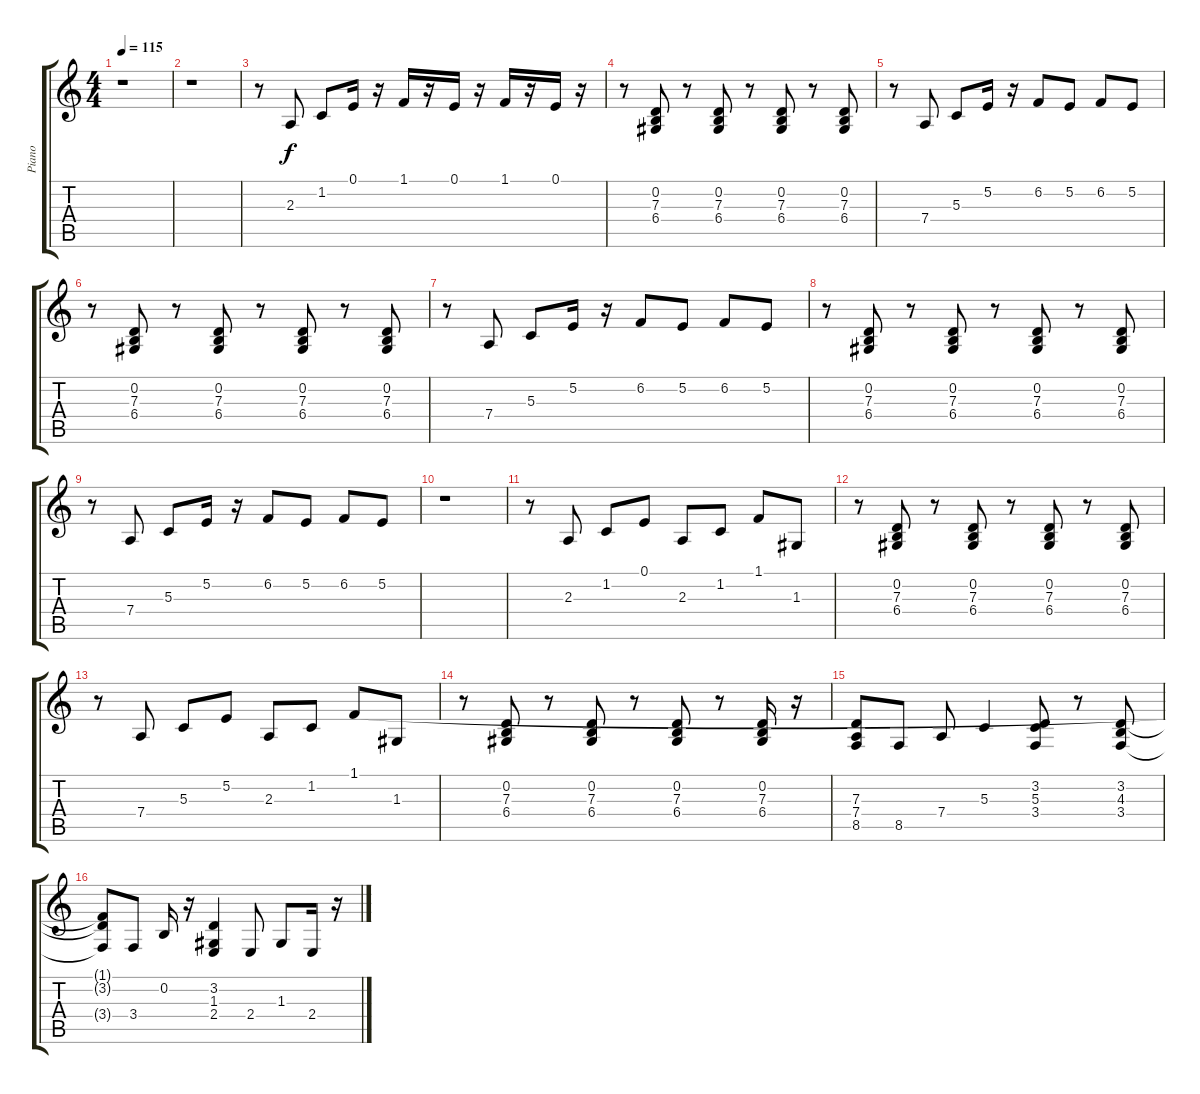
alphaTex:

\track ("Piano" "Piano") {instrument brightacousticpiano}
\staff {score tabs}
\tuning (E4 B3 G3 D3 A2 E2) {hide}
\ts (4 4)
\tempo 115
\clef g2
\ks c
r.1{dy f instrument brightacousticpiano} |
r.1 |
r.8 2.3.8 1.2.8 0.1.16 r.16 1.1.16 r.16 0.1.16 r.16 1.1.16 r.16 0.1.16 r.16 |
r.8 (0.2 7.3 6.4).8 r.8 (0.2 7.3 6.4).8 r.8 (0.2 7.3 6.4).8 r.8 (0.2 7.3 6.4).8 |
r.8 7.4.8 5.3.8 5.2.16 r.16 6.2.8 5.2.8 6.2.8 5.2.8 |
r.8 (0.2 7.3 6.4).8 r.8 (0.2 7.3 6.4).8 r.8 (0.2 7.3 6.4).8 r.8 (0.2 7.3 6.4).8 |
r.8 7.4.8 5.3.8 5.2.16 r.16 6.2.8 5.2.8 6.2.8 5.2.8 |
r.8 (0.2 7.3 6.4).8 r.8 (0.2 7.3 6.4).8 r.8 (0.2 7.3 6.4).8 r.8 (0.2 7.3 6.4).8 |
r.8 7.4.8 5.3.8 5.2.16 r.16 6.2.8 5.2.8 6.2.8 5.2.8 |
r.1 |
r.8 2.3.8 1.2.8 0.1.8 2.3.8 1.2.8 1.1.8 1.3.8 |
r.8 (0.2 7.3 6.4).8 r.8 (0.2 7.3 6.4).8 r.8 (0.2 7.3 6.4).8 r.8 (0.2 7.3 6.4).8 |
r.8 7.4.8 5.3.8 5.2.8 2.3.8 1.2.8 1.1.8 1.3.8 |
r.8 (0.2 7.3 6.4).8 r.8 (0.2 7.3 6.4).8 r.8 (0.2 7.3 6.4).8 r.8 (0.2 7.3 6.4).16 r.16 |
(7.3 7.4 8.5).8 8.5.8 7.4.8 5.3.4 (3.2 5.3 3.4).8 r.8 (3.2 4.3 3.4).8 |
(1.1{t} 3.2{t} 3.4{t}).8 3.4.8 0.2.16 r.16 (3.2 1.3 2.4).4 2.4.8 1.3.8 2.4.16 r.16
